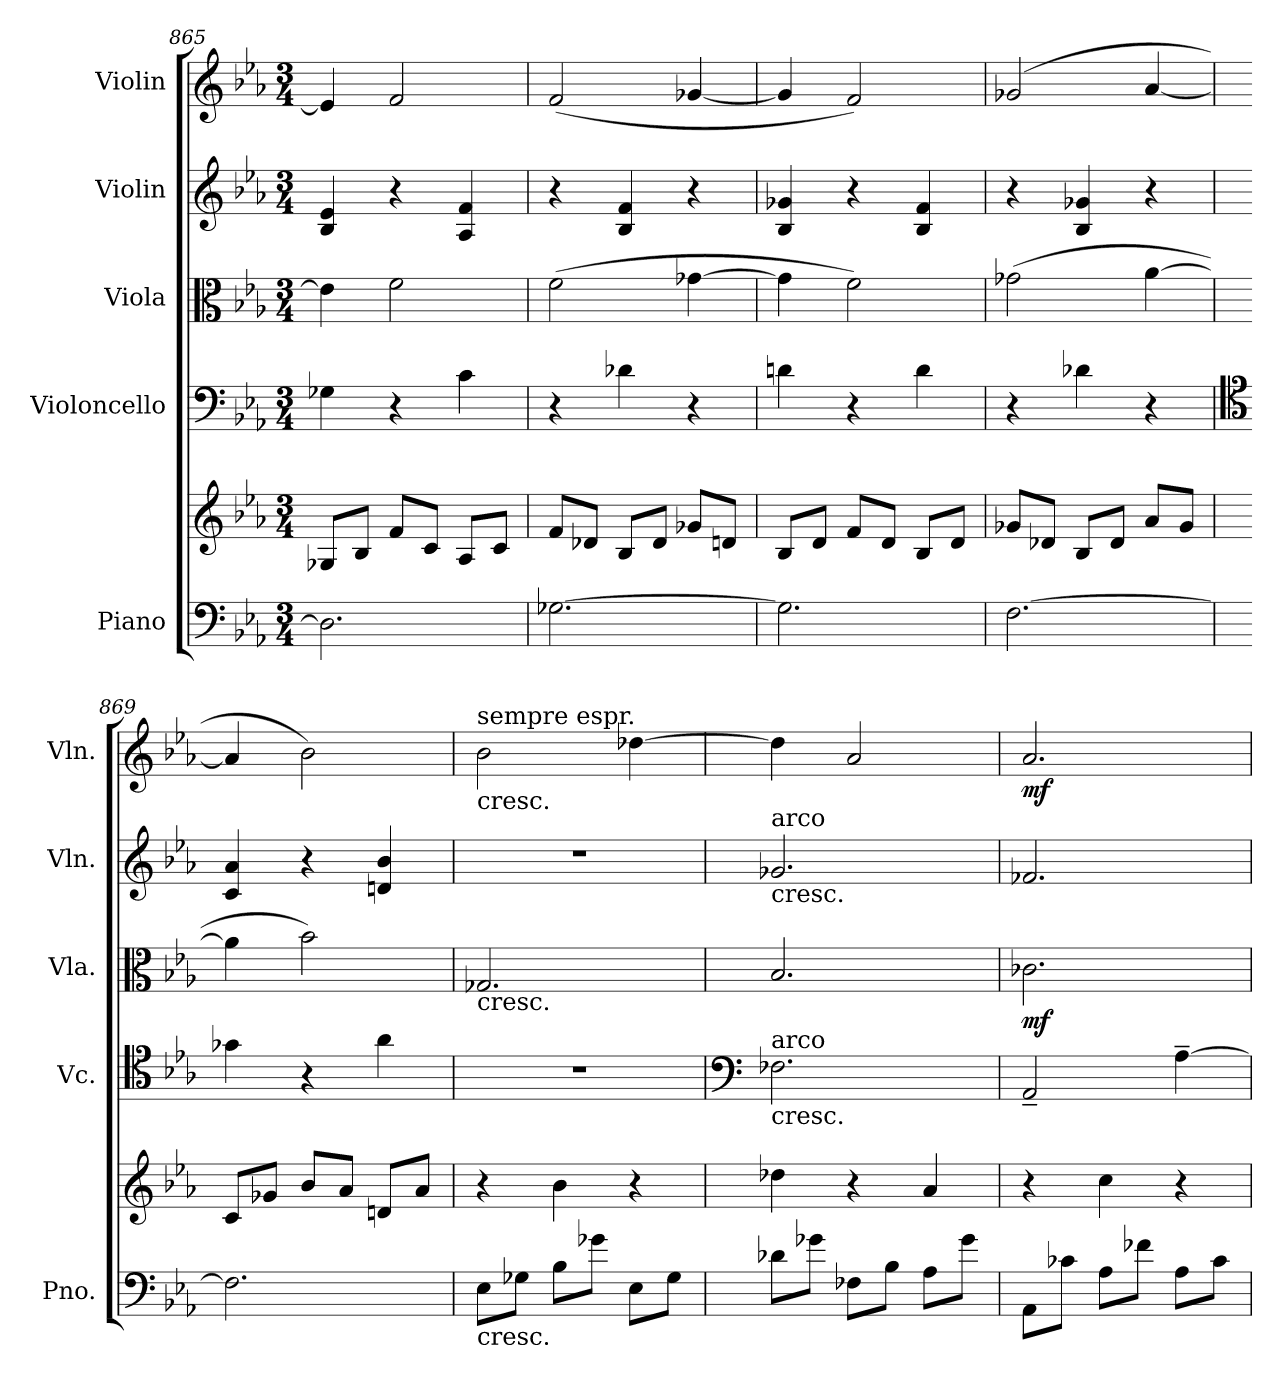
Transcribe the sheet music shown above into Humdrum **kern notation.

**kern	**kern	**kern	**kern	**dynam	**kern	**kern	**dynam
*part5	*part5	*part4	*part3	*part3	*part2	*part1	*part1
*staff6	*staff5	*staff4	*staff3	*staff3	*staff2	*staff1	*staff1
*I"Piano	*	*I"Violoncello	*I"Viola	*	*I"Violin	*I"Violin	*
*I'Pno.	*	*I'Vc.	*I'Vla.	*	*I'Vln.	*I'Vln.	*
*clefF4	*clefG2	*clefF4	*clefC3	*	*clefG2	*clefG2	*
*k[b-e-a-]	*k[b-e-a-]	*k[b-e-a-]	*k[b-e-a-]	*	*k[b-e-a-]	*k[b-e-a-]	*
*M3/4	*M3/4	*M3/4	*M3/4	*	*M3/4	*M3/4	*
=865	=865	=865	=865	=865	=865	=865	=865
2.D-\]	8G-X/L	4G-X\	4e-\]	.	4B-/ 4e-/	4e-/]	.
.	8B-/J	.	.	.	.	.	.
.	8f/L	4r	2f\	.	4r	2f/	.
.	8c/J	.	.	.	.	.	.
.	8A-/L	4c\	.	.	4A-/ 4f/	.	.
.	8c/J	.	.	.	.	.	.
=866	=866	=866	=866	=866	=866	=866	=866
[2.G-X\	8f/L	4r	(2f\	.	4r	(2f/	.
.	8d-X/J	.	.	.	.	.	.
.	8B-/L	4d-X\	.	.	4B-/ 4f/	.	.
.	8d-/J	.	.	.	.	.	.
.	8g-X/L	4r	[4g-X\	.	4r	[4g-X/	.
.	8dn/J	.	.	.	.	.	.
=867	=867	=867	=867	=867	=867	=867	=867
2.G-\]	8B-/L	4dn\	4g-\]	.	4B-/ 4g-X/	4g-/]	.
.	8d/J	.	.	.	.	.	.
.	8f/L	4r	2f\)	.	4r	2f/)	.
.	8d/J	.	.	.	.	.	.
.	8B-/L	4d\	.	.	4B-/ 4f/	.	.
.	8d/J	.	.	.	.	.	.
!!LO:LB:g=z
=868	=868	=868	=868	=868	=868	=868	=868
[2.F\	8g-X/L	4r	(2g-X\	.	4r	(2g-X/	.
.	8d-X/J	.	.	.	.	.	.
.	8B-/L	4d-X\	.	.	4B-/ 4g-X/	.	.
.	8d-/J	.	.	.	.	.	.
.	8a-/L	4r	[4a-\	.	4r	[4a-/	.
.	8g-/J	.	.	.	.	.	.
=869	=869	=869	=869	=869	=869	=869	=869
*	*	*clefC4	*	*	*	*	*
2.F\]	8c/L	4g-X\	4a-\]	.	4c/ 4a-/	4a-/]	.
.	8g-X/J	.	.	.	.	.	.
.	8b-/L	4r	2b-\)	.	4r	2b-\)	.
.	8a-/J	.	.	.	.	.	.
.	8dn/L	4a-\	.	.	4dn/ 4b-/	.	.
.	8a-/J	.	.	.	.	.	.
=870	=870	=870	=870	=870	=870	=870	=870
!	!	!	!	!	!	!LO:TX:b:t=cresc.	!
!	!	!	!	!	!	!LO:TX:a:t=sempre espr.	!
!	!	!	!LO:TX:b:t=cresc.	!	!	!	!
!LO:TX:b:t=cresc.	!	!	!	!	!	!	!
8E-\L	4r	2.r	2.G-X/	.	2.r	2b-\	.
8G-X\J	.	.	.	.	.	.	.
8B-\L	4b-\	.	.	.	.	.	.
8g-X\J	.	.	.	.	.	.	.
8E-\L	4r	.	.	.	.	[4dd-X\	.
8G-\J	.	.	.	.	.	.	.
=871	=871	=871	=871	=871	=871	=871	=871
*	*	*clefF4	*	*	*	*	*
!	!	!	!	!	!LO:TX:a:t=arco	!	!
!	!	!	!	!	!LO:TX:b:t=cresc.	!	!
!	!	!LO:TX:b:t=cresc.	!	!	!	!	!
!	!	!LO:TX:a:t=arco	!	!	!	!	!
8d-X\L	4dd-X\	2.F-X\	2.B-/	.	2.g-X/	4dd-\]	.
8g-X\J	.	.	.	.	.	.	.
8F-X\L	4r	.	.	.	.	2a-/	.
8B-\J	.	.	.	.	.	.	.
8A-\L	4a-/	.	.	.	.	.	.
8g-\J	.	.	.	.	.	.	.
!!LO:PB:g=z
=872	=872	=872	=872	=872	=872	=872	=872
!	!	!	!	!LO:DY:b	!	!	!LO:DY:b
8AA-\L	4r	2AA-~/	2.c-X\	mf	2.f-X/	2.a-/	mf
8c-X\J	.	.	.	.	.	.	.
8A-\L	4cc\	.	.	.	.	.	.
8f-X\J	.	.	.	.	.	.	.
8A-\L	4r	[4A-~\	.	.	.	.	.
8c-\J	.	.	.	.	.	.	.
=	=	=	=	=	=	=	=
*-	*-	*-	*-	*-	*-	*-	*-
